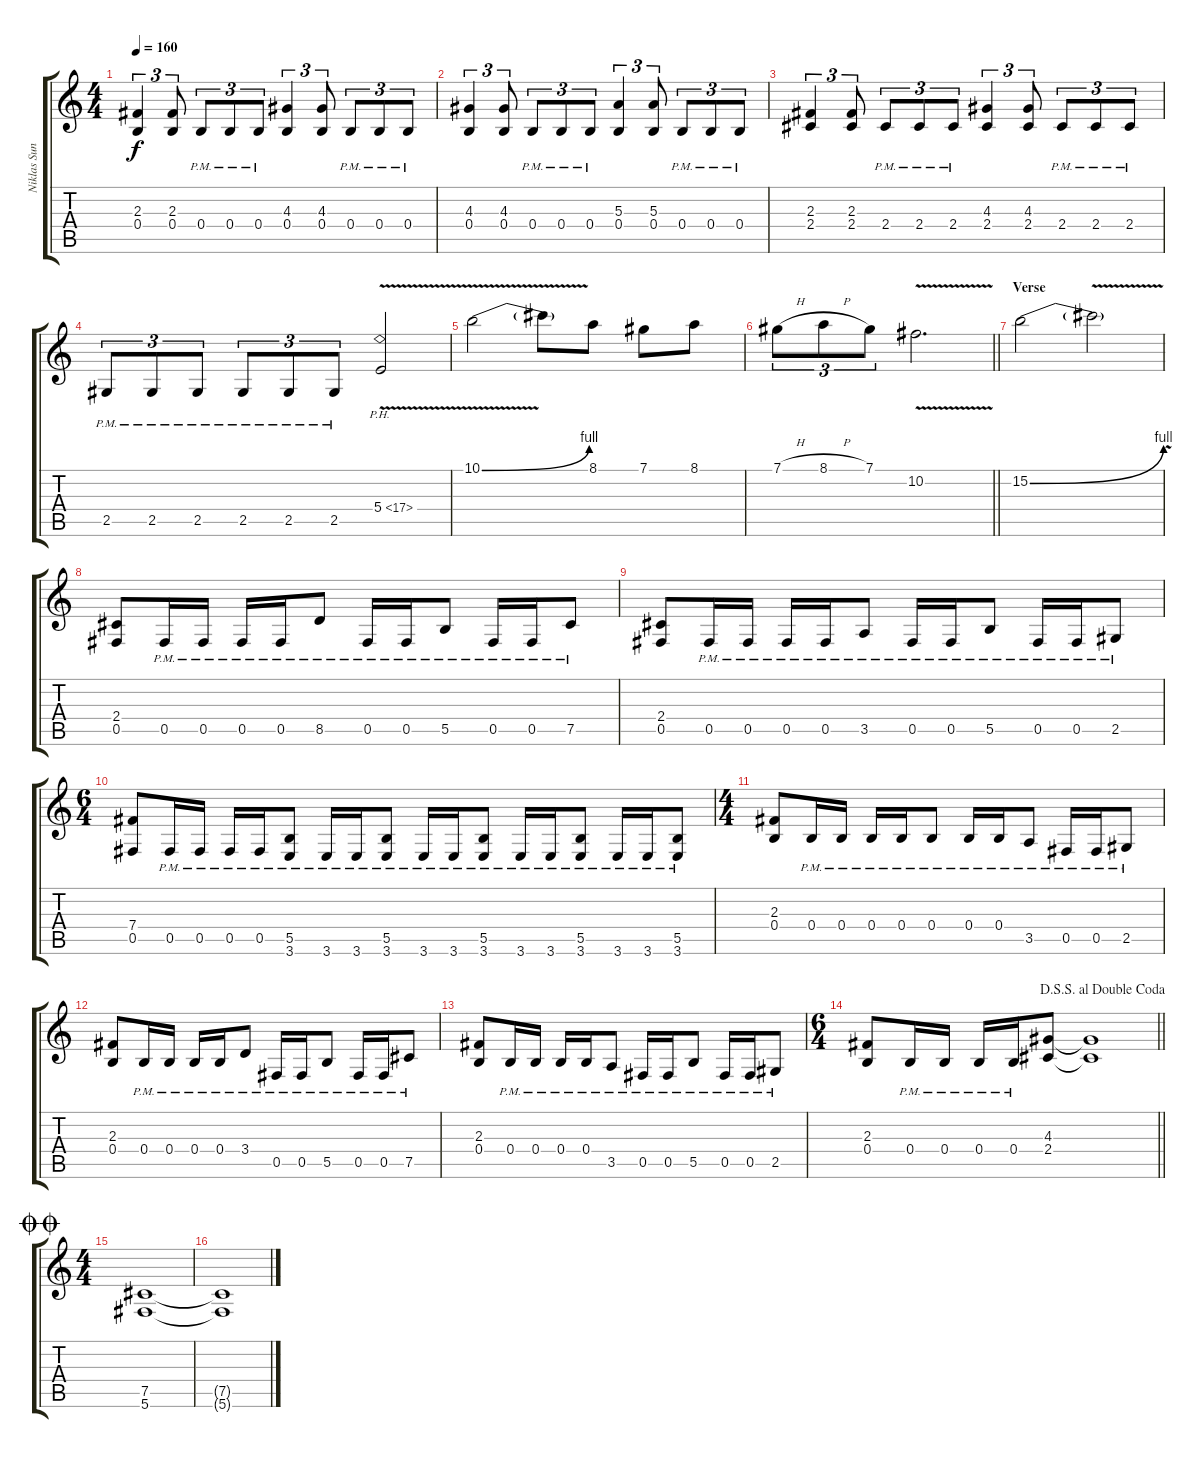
\track ("Niklas Sundin" "Niklas Sun") {instrument overdrivenguitar}
\staff {score tabs}
\tuning (Db4 Ab3 E3 B2 Gb2 Db2) {hide}
\ts (4 4)
\tempo 160
\clef g2
\ks c
(2.3 0.4).4{tu (3 2) dy f} (2.3 0.4).8{tu (3 2)} 0.4{pm}.8{tu (3 2)} 0.4{pm}.8{tu (3 2)} 0.4{pm}.8{tu (3 2)} (4.3 0.4).4{tu (3 2)} (4.3 0.4).8{tu (3 2)} 0.4{pm}.8{tu (3 2)} 0.4{pm}.8{tu (3 2)} 0.4{pm}.8{tu (3 2)} |
(4.3 0.4).4{tu (3 2)} (4.3 0.4).8{tu (3 2)} 0.4{pm}.8{tu (3 2)} 0.4{pm}.8{tu (3 2)} 0.4{pm}.8{tu (3 2)} (5.3 0.4).4{tu (3 2)} (5.3 0.4).8{tu (3 2)} 0.4{pm}.8{tu (3 2)} 0.4{pm}.8{tu (3 2)} 0.4{pm}.8{tu (3 2)} |
(2.3 2.4).4{tu (3 2)} (2.3 2.4).8{tu (3 2)} 2.4{pm}.8{tu (3 2)} 2.4{pm}.8{tu (3 2)} 2.4{pm}.8{tu (3 2)} (4.3 2.4).4{tu (3 2)} (4.3 2.4).8{tu (3 2)} 2.4{pm}.8{tu (3 2)} 2.4{pm}.8{tu (3 2)} 2.4{pm}.8{tu (3 2)} |
2.5{pm}.8{tu (3 2)} 2.5{pm}.8{tu (3 2)} 2.5{pm}.8{tu (3 2)} 2.5{pm}.8{tu (3 2)} 2.5{pm}.8{tu (3 2)} 2.5{pm}.8{tu (3 2)} 5.4{ph 12 v}.2 |
10.1{be (bend 0 0 60 4) v}.2 10.1{t}.8 8.1.8 7.1.8 8.1.8 |
\barLineRight lightlight
7.1{h}.8{tu (3 2)} 8.1{h}.8{tu (3 2)} 7.1.8{tu (3 2)} 10.2{v}.2{d} |
\section ("" "Verse")
15.2{be (bend 0 0 60 4)}.2 15.2{v t}.2 |
(2.4 0.5).8 0.5{pm}.16 0.5{pm}.16 0.5{pm}.16 0.5{pm}.16 8.5{pm}.8 0.5{pm}.16 0.5{pm}.16 5.5{pm}.8 0.5{pm}.16 0.5{pm}.16 7.5{pm}.8 |
(2.4 0.5).8 0.5{pm}.16 0.5{pm}.16 0.5{pm}.16 0.5{pm}.16 3.5{pm}.8 0.5{pm}.16 0.5{pm}.16 5.5{pm}.8 0.5{pm}.16 0.5{pm}.16 2.5{pm}.8 |
\ts (6 4)
(7.4 0.5).8 0.5{pm}.16 0.5{pm}.16 0.5{pm}.16 0.5{pm}.16 (5.5{pm} 3.6{pm}).8 3.6{pm}.16 3.6{pm}.16 (5.5{pm} 3.6{pm}).8 3.6{pm}.16 3.6{pm}.16 (5.5{pm} 3.6{pm}).8 3.6{pm}.16 3.6{pm}.16 (5.5{pm} 3.6{pm}).8 3.6{pm}.16 3.6{pm}.16 (5.5{pm} 3.6{pm}).8 |
\ts (4 4)
(2.3 0.4).8 0.4{pm}.16 0.4{pm}.16 0.4{pm}.16 0.4{pm}.16 0.4{pm}.8 0.4{pm}.16 0.4{pm}.16 3.5{pm}.8 0.5{pm}.16 0.5{pm}.16 2.5{pm}.8 |
(2.3 0.4).8 0.4{pm}.16 0.4{pm}.16 0.4{pm}.16 0.4{pm}.16 3.4{pm}.8 0.5{pm}.16 0.5{pm}.16 5.5{pm}.8 0.5{pm}.16 0.5{pm}.16 7.5{pm}.8 |
(2.3 0.4).8 0.4{pm}.16 0.4{pm}.16 0.4{pm}.16 0.4{pm}.16 3.5{pm}.8 0.5{pm}.16 0.5{pm}.16 5.5{pm}.8 0.5{pm}.16 0.5{pm}.16 2.5{pm}.8 |
\ts (6 4)
\jump dalsegnosegnoaldoublecoda
\barLineRight lightlight
(2.3 0.4).8 0.4{pm}.16 0.4{pm}.16 0.4{pm}.16 0.4{pm}.16 (4.3 2.4).8 (4.3{t} 2.4{t}).1 |
\ts (4 4)
\jump doublecoda
(7.5 5.6).1 |
(7.5{t} 5.6{t}).1
